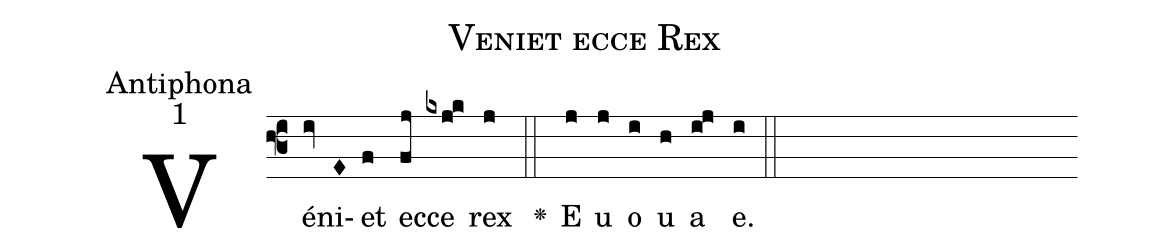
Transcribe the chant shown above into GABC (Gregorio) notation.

name:Veniet ecce Rex;
office-part:Antiphona;
mode:1;
%%
(f3) Vé(iv)ni(E)et(f) ec(fj)ce(kxj!k) rex (j) <v>\greheightstar</v>(::) E(j) u(j) o(i) u(h) a(i!j) e.(i) (::)
